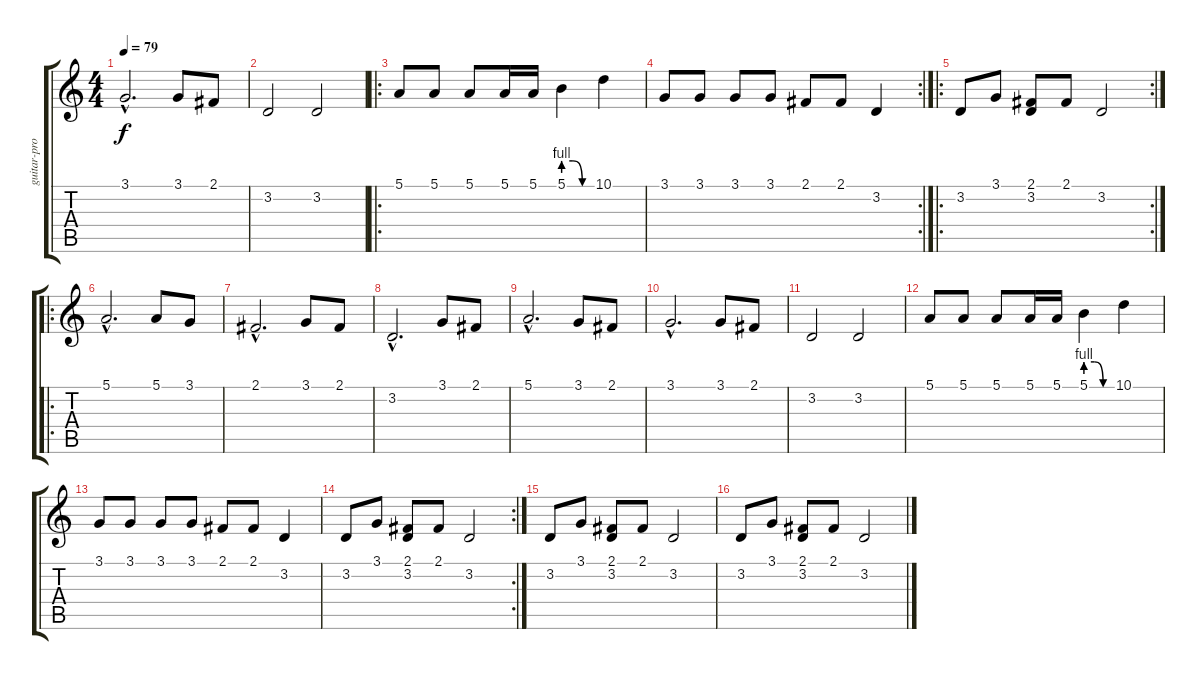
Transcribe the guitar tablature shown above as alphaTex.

\track ("" "guitar-pro") {instrument acousticgrandpiano}
\staff {score tabs}
\tuning (E4 B3 G3 D3 A2 E2) {hide}
\ts (4 4)
\tempo 79
\clef g2
\ks c
3.1{hac}.2{d dy f} 3.1.8 2.1.8 |
3.2.2 3.2.2 |
\ro
5.1.8 5.1.8 5.1.8 5.1.16 5.1.16 5.1{be (custom 0 4 20 4 40 0 60 0)}.4 10.1.4 |
\rc 2
3.1.8 3.1.8 3.1.8 3.1.8 2.1.8 2.1.8 3.2.4 |
\ro
\rc 2
3.2.8 3.1.8 (2.1 3.2).8 2.1.8 3.2.2 |
\ro
5.1{hac}.2{d} 5.1.8 3.1.8 |
2.1{hac}.2{d} 3.1.8 2.1.8 |
3.2{hac}.2{d} 3.1.8 2.1.8 |
5.1{hac}.2{d} 3.1.8 2.1.8 |
3.1{hac}.2{d} 3.1.8 2.1.8 |
3.2.2 3.2.2 |
5.1.8 5.1.8 5.1.8 5.1.16 5.1.16 5.1{be (custom 0 4 20 4 40 0 60 0)}.4 10.1.4 |
3.1.8 3.1.8 3.1.8 3.1.8 2.1.8 2.1.8 3.2.4 |
\rc 2
3.2.8 3.1.8 (2.1 3.2).8 2.1.8 3.2.2 |
3.2.8 3.1.8 (2.1 3.2).8 2.1.8 3.2.2 |
3.2.8 3.1.8 (2.1 3.2).8 2.1.8 3.2.2
